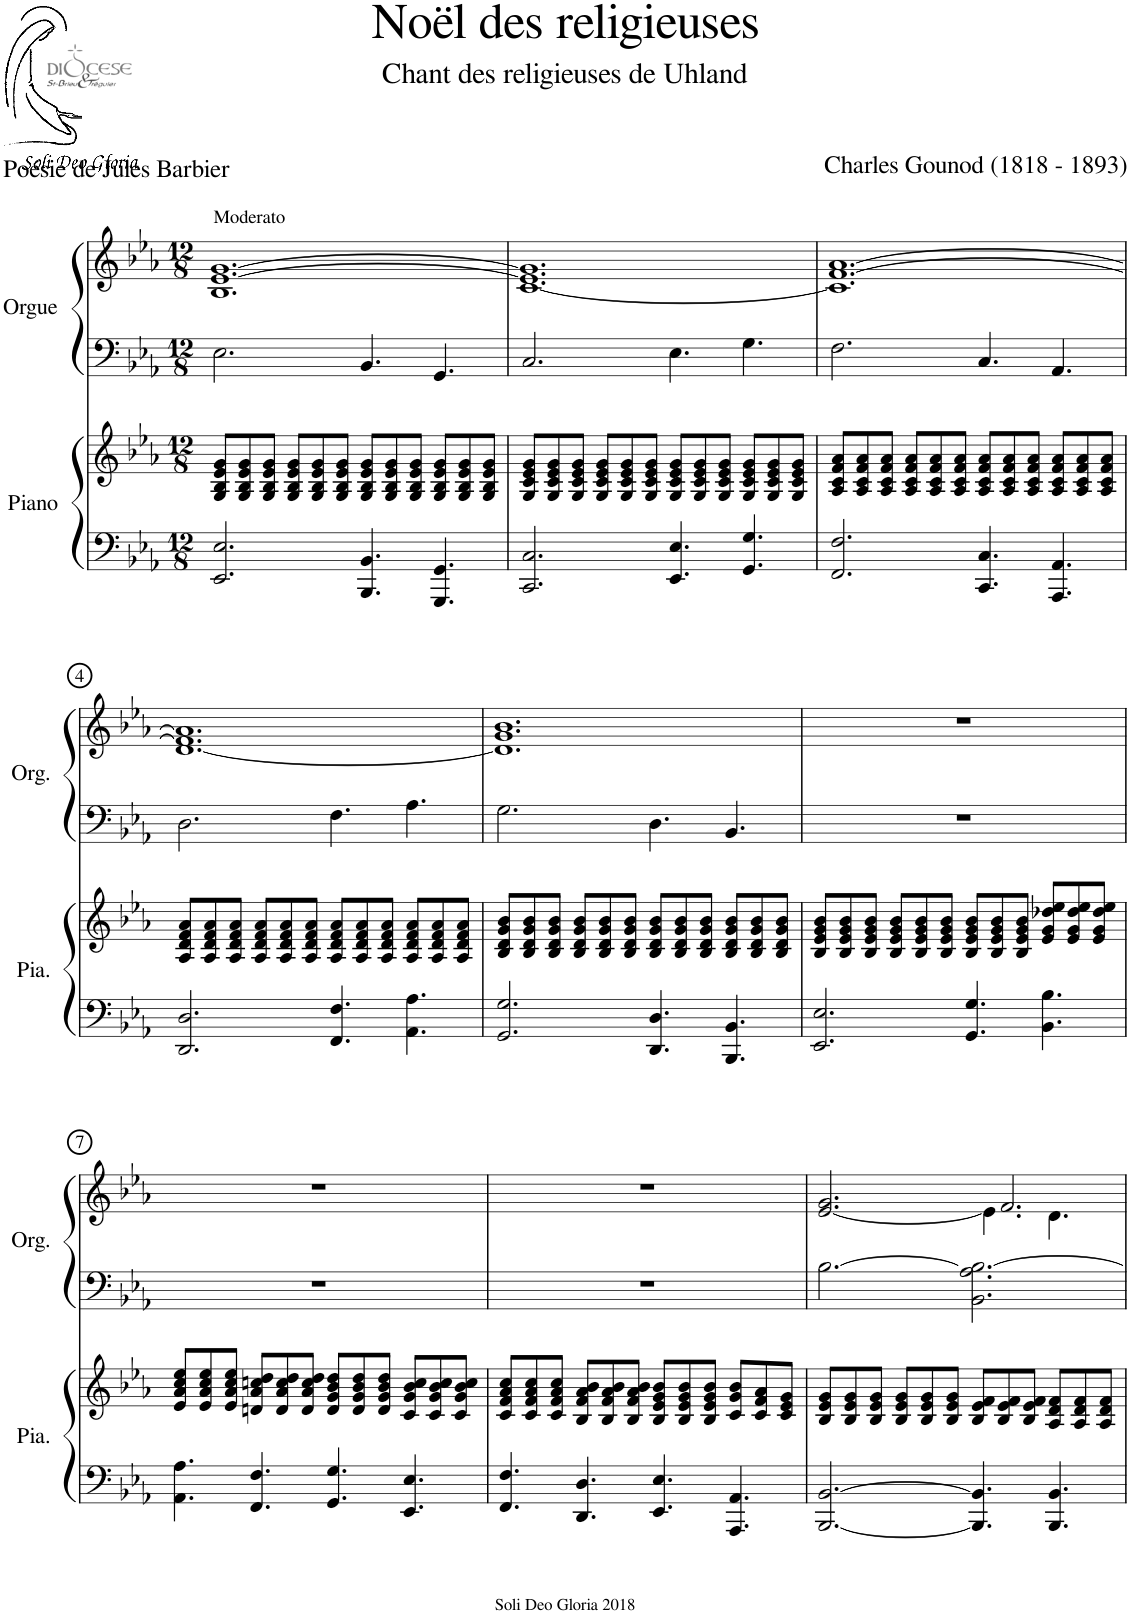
**kern	**kern	**kern	**kern	**kern	**kern	**kern	**kern	**kern
*part7	*part7	*part6	*part6	*part5	*part4	*part3	*part2	*part1
*staff9	*staff8	*staff7	*staff6	*staff5	*staff4	*staff3	*staff2	*staff1
*I"Piano	*	*I"Orgue	*	*I"Alto Tutti	*I"Alto II	*I"Alto I	*I"Soprano II	*I"Soprano I
*I'Pia.	*	*I'Org.	*	*I'A.Tu	*I'A.II	*I'A.I	*I'S.II	*I'S.I
*clefF4	*clefG2	*clefF4	*clefG2	*clefG2	*clefG2	*clefG2	*clefG2	*clefG2
*k[b-e-a-]	*k[b-e-a-]	*k[b-e-a-]	*k[b-e-a-]	*k[b-e-a-]	*k[b-e-a-]	*k[b-e-a-]	*k[b-e-a-]	*k[b-e-a-]
*M12/8	*M12/8	*M12/8	*M12/8	*M12/8	*M12/8	*M12/8	*M12/8	*M12/8
=1	=1	=1	=1	=1	=1	=1	=1	=1
!	!	!	!	!	!	!	!	!LO:TX:a:t=Moderato
2.EE-/ 2.E-/	8G/ 8B-/ 8e-/ 8g/L	2.E-\	1.B- [>1.e- [1.g	1.r	1.r	1.r	1.r	1.r
.	8G/ 8B-/ 8e-/ 8g/	.	.	.	.	.	.	.
.	8G/ 8B-/ 8e-/ 8g/J	.	.	.	.	.	.	.
.	8G/ 8B-/ 8e-/ 8g/L	.	.	.	.	.	.	.
.	8G/ 8B-/ 8e-/ 8g/	.	.	.	.	.	.	.
.	8G/ 8B-/ 8e-/ 8g/J	.	.	.	.	.	.	.
4.BBB-/ 4.BB-/	8G/ 8B-/ 8e-/ 8g/L	4.BB-/	.	.	.	.	.	.
.	8G/ 8B-/ 8e-/ 8g/	.	.	.	.	.	.	.
.	8G/ 8B-/ 8e-/ 8g/J	.	.	.	.	.	.	.
4.GGG/ 4.GG/	8G/ 8B-/ 8e-/ 8g/L	4.GG/	.	.	.	.	.	.
.	8G/ 8B-/ 8e-/ 8g/	.	.	.	.	.	.	.
.	8G/ 8B-/ 8e-/ 8g/J	.	.	.	.	.	.	.
=2	=2	=2	=2	=2	=2	=2	=2	=2
2.CC/ 2.C/	8G/ 8c/ 8e-/ 8g/L	2.C/	[1.c 1.e-] 1.g]	1.r	1.r	1.r	1.r	1.r
.	8G/ 8c/ 8e-/ 8g/	.	.	.	.	.	.	.
.	8G/ 8c/ 8e-/ 8g/J	.	.	.	.	.	.	.
.	8G/ 8c/ 8e-/ 8g/L	.	.	.	.	.	.	.
.	8G/ 8c/ 8e-/ 8g/	.	.	.	.	.	.	.
.	8G/ 8c/ 8e-/ 8g/J	.	.	.	.	.	.	.
4.EE-/ 4.E-/	8G/ 8c/ 8e-/ 8g/L	4.E-\	.	.	.	.	.	.
.	8G/ 8c/ 8e-/ 8g/	.	.	.	.	.	.	.
.	8G/ 8c/ 8e-/ 8g/J	.	.	.	.	.	.	.
4.GG/ 4.G/	8G/ 8c/ 8e-/ 8g/L	4.G\	.	.	.	.	.	.
.	8G/ 8c/ 8e-/ 8g/	.	.	.	.	.	.	.
.	8G/ 8c/ 8e-/ 8g/J	.	.	.	.	.	.	.
=3	=3	=3	=3	=3	=3	=3	=3	=3
2.FF/ 2.F/	8A-/ 8c/ 8f/ 8a-/L	2.F\	1.c] [>1.f [1.a-	1.r	1.r	1.r	1.r	1.r
.	8A-/ 8c/ 8f/ 8a-/	.	.	.	.	.	.	.
.	8A-/ 8c/ 8f/ 8a-/J	.	.	.	.	.	.	.
.	8A-/ 8c/ 8f/ 8a-/L	.	.	.	.	.	.	.
.	8A-/ 8c/ 8f/ 8a-/	.	.	.	.	.	.	.
.	8A-/ 8c/ 8f/ 8a-/J	.	.	.	.	.	.	.
4.CC/ 4.C/	8A-/ 8c/ 8f/ 8a-/L	4.C/	.	.	.	.	.	.
.	8A-/ 8c/ 8f/ 8a-/	.	.	.	.	.	.	.
.	8A-/ 8c/ 8f/ 8a-/J	.	.	.	.	.	.	.
4.AAA-/ 4.AA-/	8A-/ 8c/ 8f/ 8a-/L	4.AA-/	.	.	.	.	.	.
.	8A-/ 8c/ 8f/ 8a-/	.	.	.	.	.	.	.
.	8A-/ 8c/ 8f/ 8a-/J	.	.	.	.	.	.	.
!!LO:LB:g=z
=4	=4	=4	=4	=4	=4	=4	=4	=4
2.DD/ 2.D/	8A-/ 8d/ 8f/ 8a-/L	2.D\	[1.d 1.f] 1.a-]	1.r	1.r	1.r	1.r	1.r
.	8A-/ 8d/ 8f/ 8a-/	.	.	.	.	.	.	.
.	8A-/ 8d/ 8f/ 8a-/J	.	.	.	.	.	.	.
.	8A-/ 8d/ 8f/ 8a-/L	.	.	.	.	.	.	.
.	8A-/ 8d/ 8f/ 8a-/	.	.	.	.	.	.	.
.	8A-/ 8d/ 8f/ 8a-/J	.	.	.	.	.	.	.
4.FF/ 4.F/	8A-/ 8d/ 8f/ 8a-/L	4.F\	.	.	.	.	.	.
.	8A-/ 8d/ 8f/ 8a-/	.	.	.	.	.	.	.
.	8A-/ 8d/ 8f/ 8a-/J	.	.	.	.	.	.	.
4.AA-\ 4.A-\	8A-/ 8d/ 8f/ 8a-/L	4.A-\	.	.	.	.	.	.
.	8A-/ 8d/ 8f/ 8a-/	.	.	.	.	.	.	.
.	8A-/ 8d/ 8f/ 8a-/J	.	.	.	.	.	.	.
=5	=5	=5	=5	=5	=5	=5	=5	=5
2.GG/ 2.G/	8B-/ 8d/ 8g/ 8b-/L	2.G\	1.d] 1.g 1.b-	1.r	1.r	1.r	1.r	1.r
.	8B-/ 8d/ 8g/ 8b-/	.	.	.	.	.	.	.
.	8B-/ 8d/ 8g/ 8b-/J	.	.	.	.	.	.	.
.	8B-/ 8d/ 8g/ 8b-/L	.	.	.	.	.	.	.
.	8B-/ 8d/ 8g/ 8b-/	.	.	.	.	.	.	.
.	8B-/ 8d/ 8g/ 8b-/J	.	.	.	.	.	.	.
4.DD/ 4.D/	8B-/ 8d/ 8g/ 8b-/L	4.D\	.	.	.	.	.	.
.	8B-/ 8d/ 8g/ 8b-/	.	.	.	.	.	.	.
.	8B-/ 8d/ 8g/ 8b-/J	.	.	.	.	.	.	.
4.BBB-/ 4.BB-/	8B-/ 8d/ 8g/ 8b-/L	4.BB-/	.	.	.	.	.	.
.	8B-/ 8d/ 8g/ 8b-/	.	.	.	.	.	.	.
.	8B-/ 8d/ 8g/ 8b-/J	.	.	.	.	.	.	.
=6	=6	=6	=6	=6	=6	=6	=6	=6
2.EE-/ 2.E-/	8B-/ 8e-/ 8g/ 8b-/L	1.r	1.r	1.r	1.r	1.r	1.r	1.r
.	8B-/ 8e-/ 8g/ 8b-/	.	.	.	.	.	.	.
.	8B-/ 8e-/ 8g/ 8b-/J	.	.	.	.	.	.	.
.	8B-/ 8e-/ 8g/ 8b-/L	.	.	.	.	.	.	.
.	8B-/ 8e-/ 8g/ 8b-/	.	.	.	.	.	.	.
.	8B-/ 8e-/ 8g/ 8b-/J	.	.	.	.	.	.	.
4.GG/ 4.G/	8B-/ 8e-/ 8g/ 8b-/L	.	.	.	.	.	.	.
.	8B-/ 8e-/ 8g/ 8b-/	.	.	.	.	.	.	.
.	8B-/ 8e-/ 8g/ 8b-/J	.	.	.	.	.	.	.
4.BB-\ 4.B-\	8e-/ 8g/ 8dd-X/ 8ee-/L	.	.	.	.	.	.	.
.	8e-/ 8g/ 8dd-/ 8ee-/	.	.	.	.	.	.	.
.	8e-/ 8g/ 8dd-/ 8ee-/J	.	.	.	.	.	.	.
!!LO:LB:g=z
=7	=7	=7	=7	=7	=7	=7	=7	=7
4.AA-\ 4.A-\	8e-/ 8a-/ 8cc/ 8ee-/L	1.r	1.r	1.r	1.r	1.r	1.r	1.r
.	8e-/ 8a-/ 8cc/ 8ee-/	.	.	.	.	.	.	.
.	8e-/ 8a-/ 8cc/ 8ee-/J	.	.	.	.	.	.	.
4.FF/ 4.F/	8dn/ 8a-/ 8ccn/ 8dd/L	.	.	.	.	.	.	.
.	8d/ 8a-/ 8cc/ 8dd/	.	.	.	.	.	.	.
.	8d/ 8a-/ 8cc/ 8dd/J	.	.	.	.	.	.	.
4.GG/ 4.G/	8d/ 8g/ 8b-/ 8dd/L	.	.	.	.	.	.	.
.	8d/ 8g/ 8b-/ 8dd/	.	.	.	.	.	.	.
.	8d/ 8g/ 8b-/ 8dd/J	.	.	.	.	.	.	.
4.EE-/ 4.E-/	8c/ 8g/ 8b-/ 8cc/L	.	.	.	.	.	.	.
.	8c/ 8g/ 8b-/ 8cc/	.	.	.	.	.	.	.
.	8c/ 8g/ 8b-/ 8cc/J	.	.	.	.	.	.	.
=8	=8	=8	=8	=8	=8	=8	=8	=8
4.FF/ 4.F/	8c/ 8f/ 8a-/ 8cc/L	1.r	1.r	1.r	1.r	1.r	1.r	1.r
.	8c/ 8f/ 8a-/ 8cc/	.	.	.	.	.	.	.
.	8c/ 8f/ 8a-/ 8cc/J	.	.	.	.	.	.	.
4.DD/ 4.D/	8B-/ 8f/ 8a-/ 8b-/L	.	.	.	.	.	.	.
.	8B-/ 8f/ 8a-/ 8b-/	.	.	.	.	.	.	.
.	8B-/ 8f/ 8a-/ 8b-/J	.	.	.	.	.	.	.
4.EE-/ 4.E-/	8B-/ 8e-/ 8g/ 8b-/L	.	.	.	.	.	.	.
.	8B-/ 8e-/ 8g/ 8b-/	.	.	.	.	.	.	.
.	8B-/ 8e-/ 8g/ 8b-/J	.	.	.	.	.	.	.
4.AAA-/ 4.AA-/	8c/ 8g/ 8b-/L	.	.	.	.	.	.	.
.	8c/ 8f/ 8a-/	.	.	.	.	.	.	.
.	8c/ 8e-/ 8g/J	.	.	.	.	.	.	.
=9	=9	=9	=9	=9	=9	=9	=9	=9
*	*	*	*^	*	*	*	*	*
[2.BBB-/ [2.BB-/	8B-/ 8e-/ 8g/L	[2.B-\	[<2.e-/ 2.g/	2.ryy	1.r	1.r	1.r	1.r	1.r
.	8B-/ 8e-/ 8g/	.	.	.	.	.	.	.	.
.	8B-/ 8e-/ 8g/J	.	.	.	.	.	.	.	.
.	8B-/ 8e-/ 8g/L	.	.	.	.	.	.	.	.
.	8B-/ 8e-/ 8g/	.	.	.	.	.	.	.	.
.	8B-/ 8e-/ 8g/J	.	.	.	.	.	.	.	.
4.BBB-/] 4.BB-/]	8B-/ 8e-/ 8f/L	2.BB-\ 2.A-\ 2.B-\_	4.e-\]	2.f/	.	.	.	.	.
.	8B-/ 8e-/ 8f/	.	.	.	.	.	.	.	.
.	8B-/ 8e-/ 8f/J	.	.	.	.	.	.	.	.
4.BBB-/ 4.BB-/	8A-/ 8d/ 8f/L	.	4.d\	.	.	.	.	.	.
.	8A-/ 8d/ 8f/	.	.	.	.	.	.	.	.
.	8A-/ 8d/ 8f/J	.	.	.	.	.	.	.	.
*	*	*	*v	*v	*	*	*	*	*
=	=	=	=	=	=	=	=	=
*-	*-	*-	*-	*-	*-	*-	*-	*-
